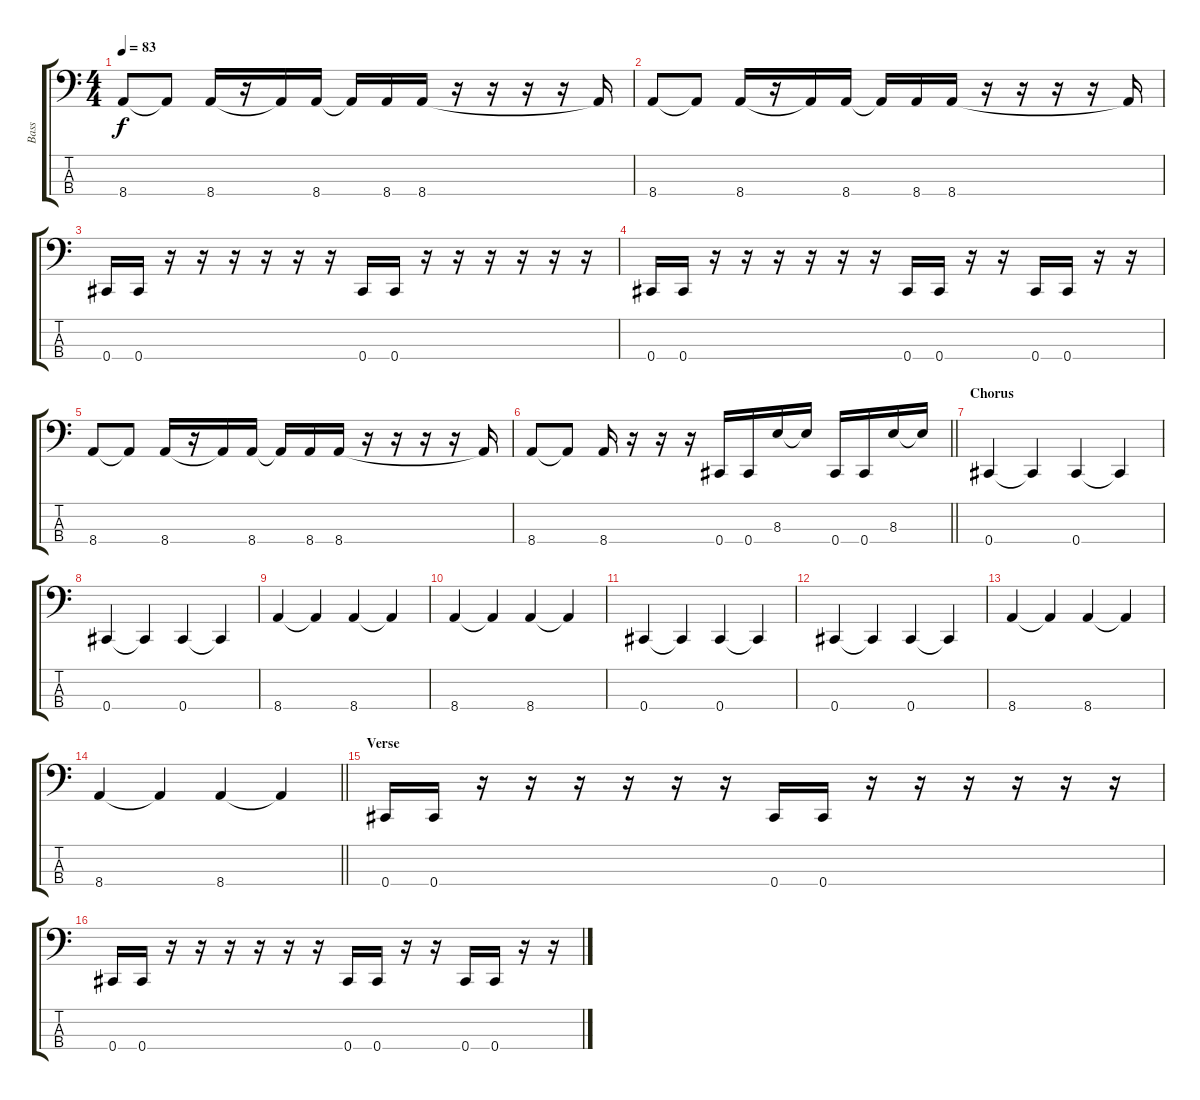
\track ("Bass" "Bass") {instrument electricbasspick}
\staff {score tabs}
\tuning (Gb2 Db2 Ab1 Db1) {hide}
\ts (4 4)
\tempo 83
\clef f4
\ks c
8.4.8{dy f} 8.4{t}.8 8.4.16 r.16 8.4{t}.16 8.4.16 8.4{t}.16 8.4.16 8.4.16 r.16 r.16 r.16 r.16 8.4{t}.16 |
8.4.8 8.4{t}.8 8.4.16 r.16 8.4{t}.16 8.4.16 8.4{t}.16 8.4.16 8.4.16 r.16 r.16 r.16 r.16 8.4{t}.16 |
0.4.16 0.4.16 r.16 r.16 r.16 r.16 r.16 r.16 0.4.16 0.4.16 r.16 r.16 r.16 r.16 r.16 r.16 |
0.4.16 0.4.16 r.16 r.16 r.16 r.16 r.16 r.16 0.4.16 0.4.16 r.16 r.16 0.4.16 0.4.16 r.16 r.16 |
8.4.8 8.4{t}.8 8.4.16 r.16 8.4{t}.16 8.4.16 8.4{t}.16 8.4.16 8.4.16 r.16 r.16 r.16 r.16 8.4{t}.16 |
\barLineRight lightlight
8.4.8 8.4{t}.8 8.4.16 r.16 r.16 r.16 0.4.16 0.4.16 8.3.16 8.3{t}.16 0.4.16 0.4.16 8.3.16 8.3{t}.16 |
\section ("" "Chorus")
0.4.4 0.4{t}.4 0.4.4 0.4{t}.4 |
0.4.4 0.4{t}.4 0.4.4 0.4{t}.4 |
8.4.4 8.4{t}.4 8.4.4 8.4{t}.4 |
8.4.4 8.4{t}.4 8.4.4 8.4{t}.4 |
0.4.4 0.4{t}.4 0.4.4 0.4{t}.4 |
0.4.4 0.4{t}.4 0.4.4 0.4{t}.4 |
8.4.4 8.4{t}.4 8.4.4 8.4{t}.4 |
\barLineRight lightlight
8.4.4 8.4{t}.4 8.4.4 8.4{t}.4 |
\section ("" "Verse")
0.4.16 0.4.16 r.16 r.16 r.16 r.16 r.16 r.16 0.4.16 0.4.16 r.16 r.16 r.16 r.16 r.16 r.16 |
0.4.16 0.4.16 r.16 r.16 r.16 r.16 r.16 r.16 0.4.16 0.4.16 r.16 r.16 0.4.16 0.4.16 r.16 r.16
